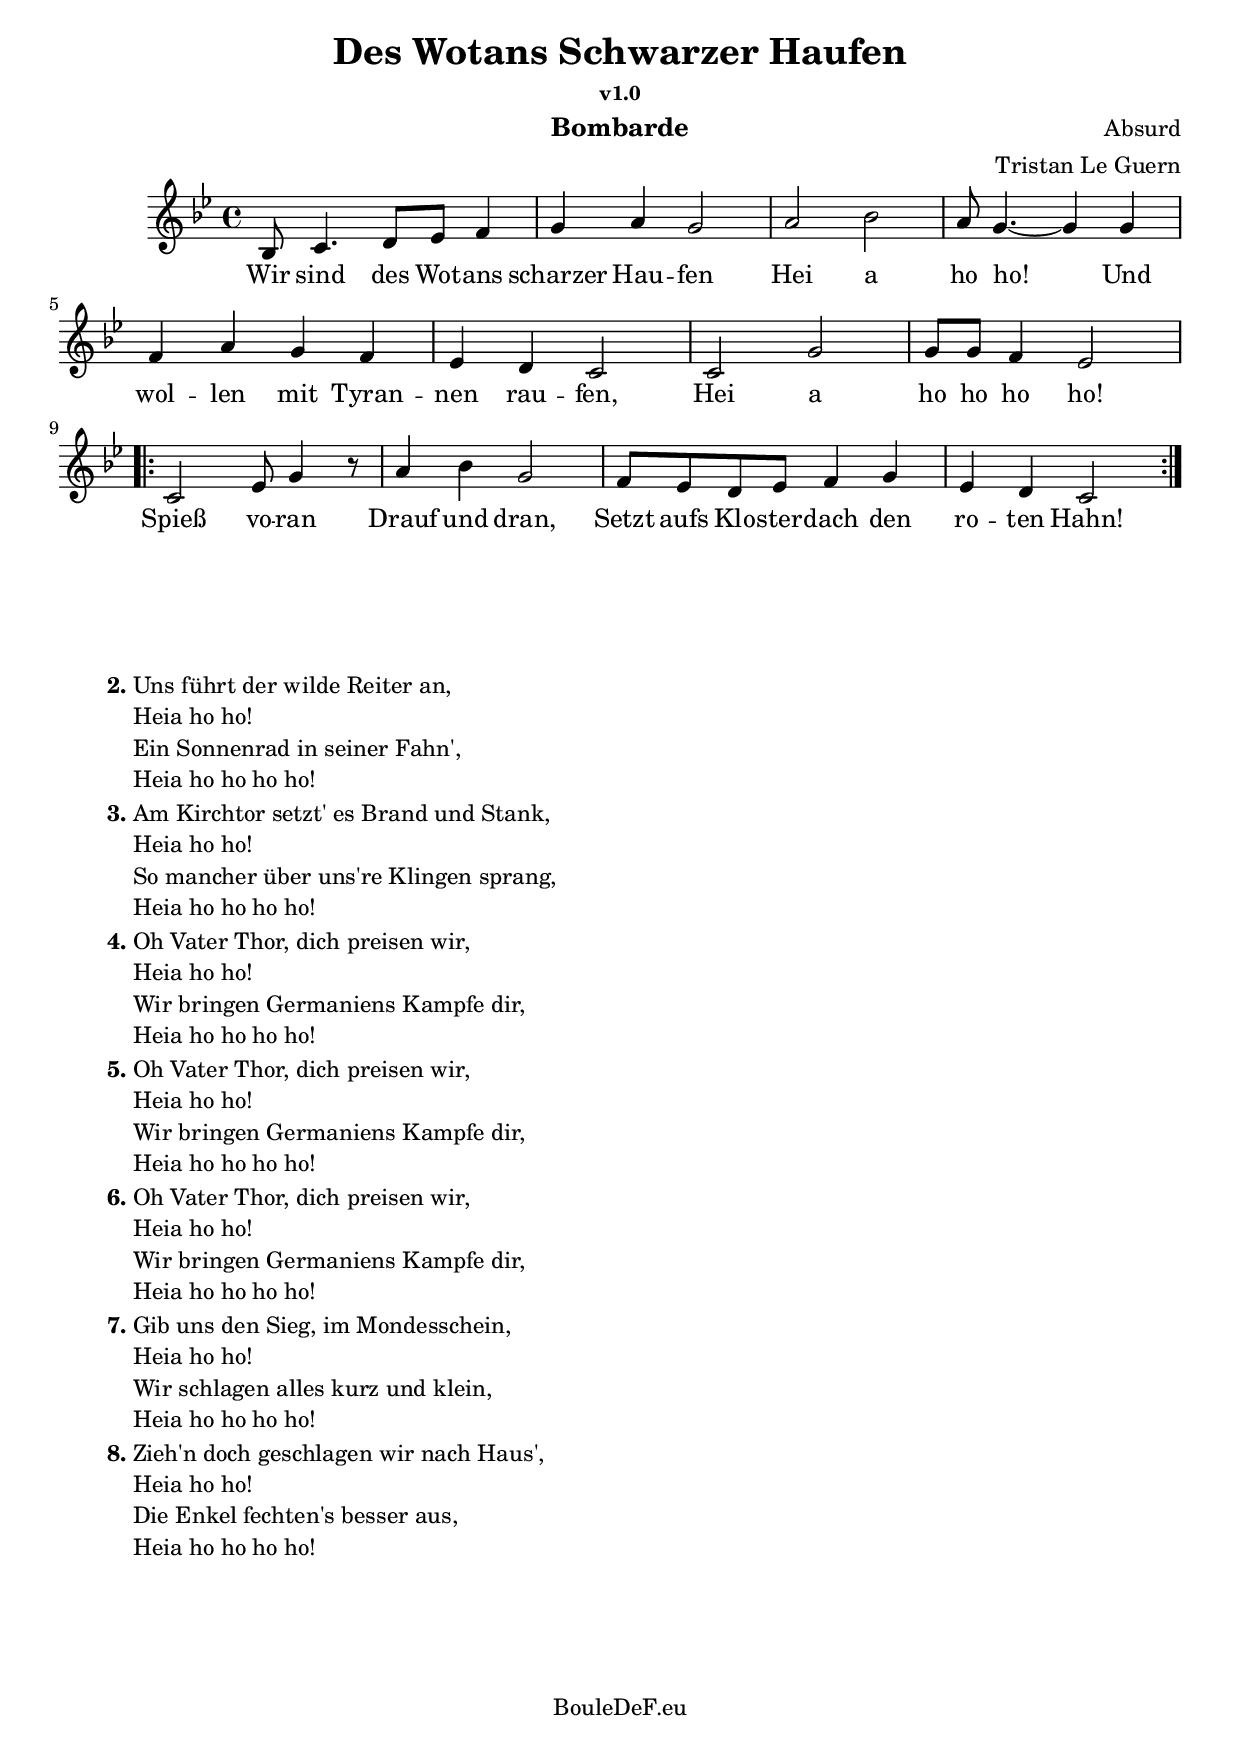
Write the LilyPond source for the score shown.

\version "2.14.2"
\include "italiano.ly"

\header {
	title = "Des Wotans Schwarzer Haufen"
	subsubtitle = "v1.0"
	composer = "Absurd"
	arranger = "Tristan Le Guern"
	instrument = "Bombarde"
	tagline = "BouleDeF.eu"
}

\score {
	\new Staff \relative si {
		\clef "treble"
		\key sib \major

		sib8 do4. re8 mib fa4
		| sol la sol2
		| la sib
		| la8 sol4.~ sol4 sol
		| fa la sol fa
		| mib re do2
		| do sol'
		| sol8 sol fa4 mib2
		\repeat volta 2 {
			do2 mib8 sol4 r8
			| la4 sib sol2
			| fa8 mib re mib fa4 sol
			| mib re do2
		}
	}
	\addlyrics {
		Wir sind des Wot -- ans
		| scharzer Hau -- fen
		| Hei a ho ho! Und
		| wol -- len mit Tyran -- nen rau -- fen,
		| Hei a ho ho ho ho!
		| Spieß vo -- ran
		| Drauf und dran,
		| Setzt aufs Klo -- ster -- dach den
		| ro -- ten Hahn!
	}
}

\markup {
	\vspace #5.0
	\hspace #4.0
	\column {
		\line {
			\bold "2."
			\column {
				"Uns führt der wilde Reiter an,"
				"Heia ho ho!"
				"Ein Sonnenrad in seiner Fahn',"
				"Heia ho ho ho ho!"
			}
		}
		\combine \null \vspace #0.1
		\line {
			\bold "3."
			\column {
				"Am Kirchtor setzt' es Brand und Stank,"
				"Heia ho ho!"
				"So mancher über uns're Klingen sprang,"
				"Heia ho ho ho ho!"
			}
		}
		\combine \null \vspace #0.1
		\line {
			\bold "4."
			\column {
				"Oh Vater Thor, dich preisen wir,"
				"Heia ho ho!"
				"Wir bringen Germaniens Kampfe dir,"
				"Heia ho ho ho ho!"
			}
		}
		\combine \null \vspace #0.1
		\line {
			\bold "5."
			\column {
				"Oh Vater Thor, dich preisen wir,"
				"Heia ho ho!"
				"Wir bringen Germaniens Kampfe dir,"
				"Heia ho ho ho ho!"
			}
		}
		\combine \null \vspace #0.1
		\line {
			\bold "6."
			\column {
				"Oh Vater Thor, dich preisen wir,"
				"Heia ho ho!"
				"Wir bringen Germaniens Kampfe dir,"
				"Heia ho ho ho ho!"
			}
		}
		\combine \null \vspace #0.1
		\line {
			\bold "7."
			\column {
				"Gib uns den Sieg, im Mondesschein,"
				"Heia ho ho!"
				"Wir schlagen alles kurz und klein,"
				"Heia ho ho ho ho!"
			}
		}
		\combine \null \vspace #0.1
		\line {
			\bold "8."
			\column {
				"Zieh'n doch geschlagen wir nach Haus',"
				"Heia ho ho!"
				"Die Enkel fechten's besser aus,"
				"Heia ho ho ho ho!"
			}
		}
	}
}
